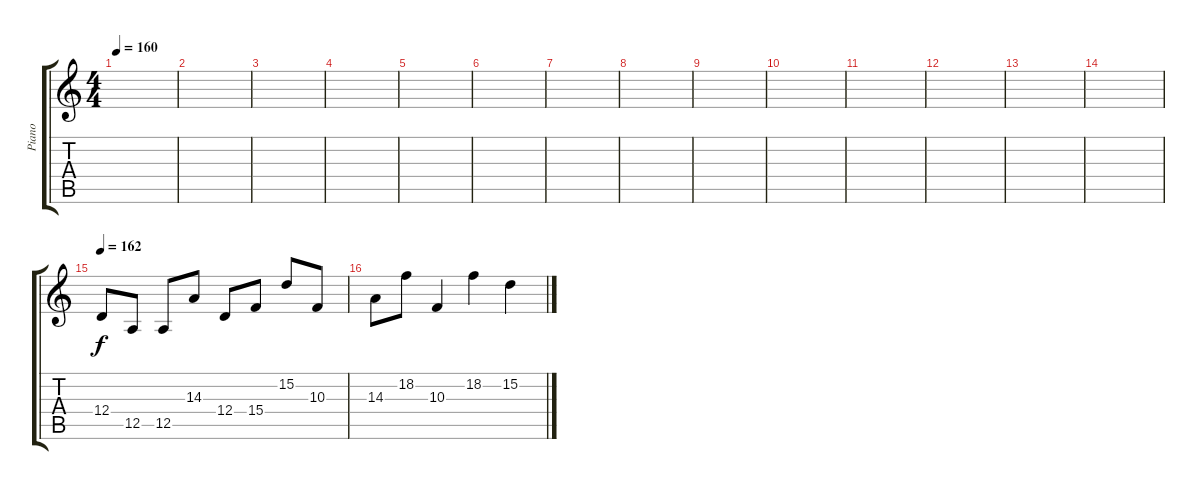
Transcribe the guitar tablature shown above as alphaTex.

\track ("Piano" "Piano") {instrument acousticgrandpiano}
\staff {score tabs}
\tuning (E4 B3 G3 D3 A2 D2) {hide}
\ts (4 4)
\tempo 160
\clef g2
\ks c
|
|
|
|
|
|
|
|
|
|
|
|
|
|
\tempo 162
12.4.8 12.5.8 12.5.8 14.3.8 12.4.8 15.4.8 15.2.8 10.3.8 |
14.3.8 18.2.8 10.3.4 18.2.4 15.2.4
